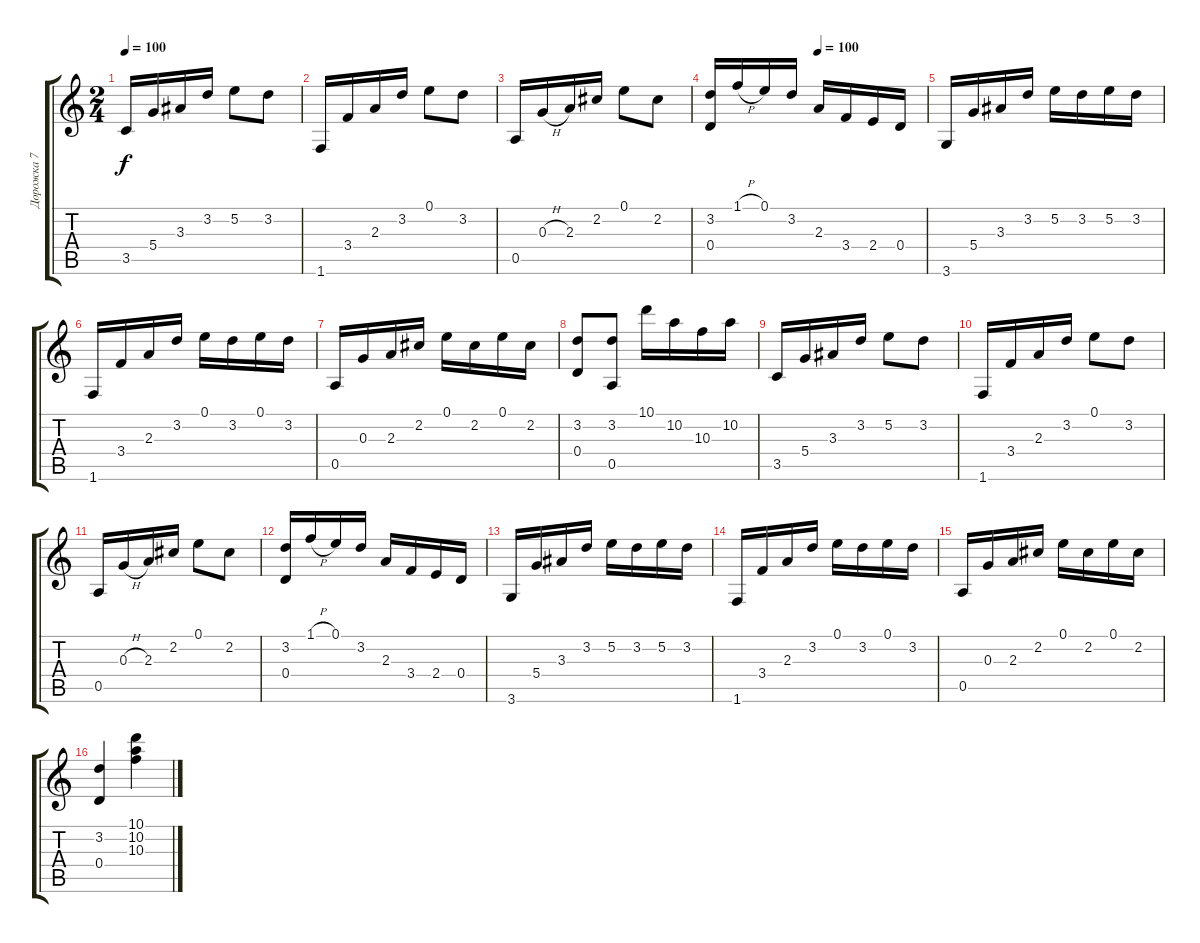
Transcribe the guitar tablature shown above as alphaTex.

\track ("Дорожка 7" "Дорожка 7") {instrument distortionguitar}
\staff {score tabs}
\tuning (E4 B3 G3 D3 A2 E2) {hide}
\ts (2 4)
\tempo 100
\tempo 35
\tempo 100
\clef g2
\ks c
3.5.16{dy f instrument acousticguitarsteel} 5.4.16 3.3.16 3.2.16 5.2.8 3.2.8 |
1.6.16 3.4.16 2.3.16 3.2.16 0.1.8 3.2.8 |
0.5.16 0.3{h}.16 2.3.16 2.2.16 0.1.8 2.2.8 |
\tempo (100 0.5)
(3.2 0.4).16 1.1{h}.16 0.1.16 3.2.16 2.3.16 3.4.16 2.4.16 0.4.16 |
3.6.16 5.4.16 3.3.16 3.2.16 5.2.16 3.2.16 5.2.16 3.2.16 |
1.6.16 3.4.16 2.3.16 3.2.16 0.1.16 3.2.16 0.1.16 3.2.16 |
0.5.16 0.3.16 2.3.16 2.2.16 0.1.16 2.2.16 0.1.16 2.2.16 |
(3.2 0.4).8 (3.2 0.5).8 10.1.16 10.2.16 10.3.16 10.2.16 |
3.5.16 5.4.16 3.3.16 3.2.16 5.2.8 3.2.8 |
1.6.16 3.4.16 2.3.16 3.2.16 0.1.8 3.2.8 |
0.5.16 0.3{h}.16 2.3.16 2.2.16 0.1.8 2.2.8 |
(3.2 0.4).16 1.1{h}.16 0.1.16 3.2.16 2.3.16 3.4.16 2.4.16 0.4.16 |
3.6.16 5.4.16 3.3.16 3.2.16 5.2.16 3.2.16 5.2.16 3.2.16 |
1.6.16 3.4.16 2.3.16 3.2.16 0.1.16 3.2.16 0.1.16 3.2.16 |
0.5.16 0.3.16 2.3.16 2.2.16 0.1.16 2.2.16 0.1.16 2.2.16 |
(3.2 0.4).4 (10.1 10.2 10.3).4
